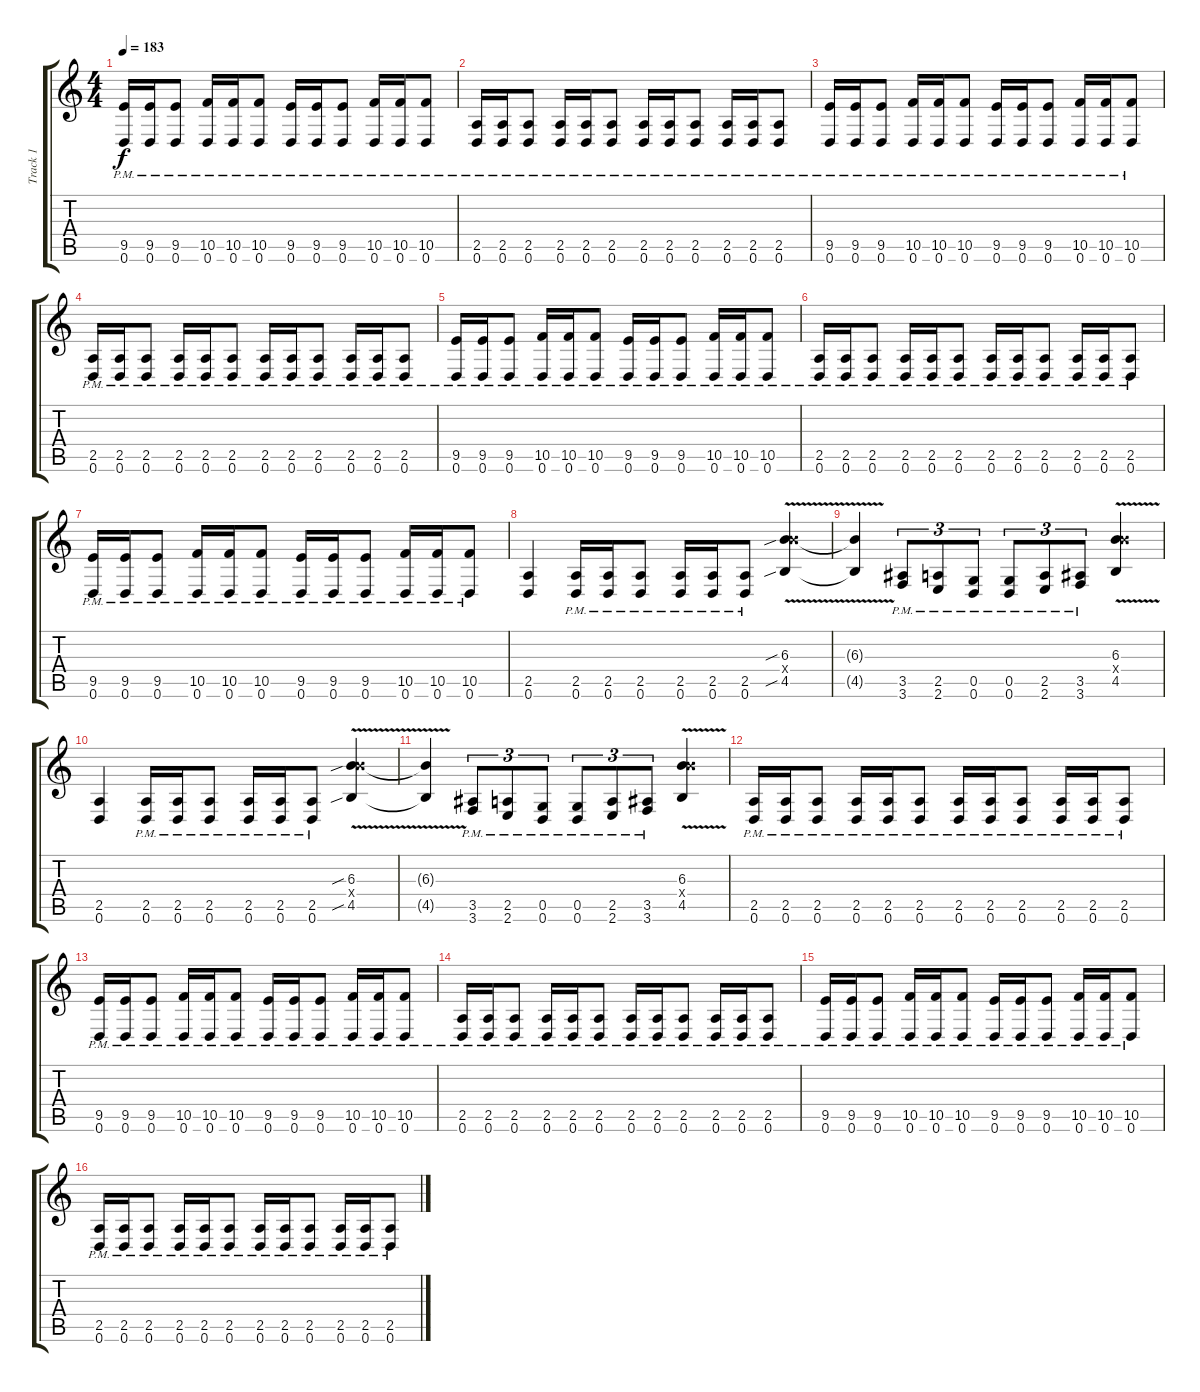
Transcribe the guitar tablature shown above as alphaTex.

\track ("Track 1" "Track 1") {instrument distortionguitar}
\staff {score tabs}
\tuning (D4 A3 F3 C3 G2 D2) {hide}
\ts (4 4)
\tempo 183
\clef g2
\ks c
(9.5{pm} 0.6{pm}).16{dy f} (9.5{pm} 0.6{pm}).16 (9.5{pm} 0.6{pm}).8 (10.5{pm} 0.6{pm}).16 (10.5{pm} 0.6{pm}).16 (10.5{pm} 0.6{pm}).8 (9.5{pm} 0.6{pm}).16 (9.5{pm} 0.6{pm}).16 (9.5{pm} 0.6{pm}).8 (10.5{pm} 0.6{pm}).16 (10.5{pm} 0.6{pm}).16 (10.5{pm} 0.6{pm}).8 |
(2.5{pm} 0.6{pm}).16 (2.5{pm} 0.6{pm}).16 (2.5{pm} 0.6{pm}).8 (2.5{pm} 0.6{pm}).16 (2.5{pm} 0.6{pm}).16 (2.5{pm} 0.6{pm}).8 (2.5{pm} 0.6{pm}).16 (2.5{pm} 0.6{pm}).16 (2.5{pm} 0.6{pm}).8 (2.5{pm} 0.6{pm}).16 (2.5{pm} 0.6{pm}).16 (2.5{pm} 0.6{pm}).8 |
(9.5{pm} 0.6{pm}).16 (9.5{pm} 0.6{pm}).16 (9.5{pm} 0.6{pm}).8 (10.5{pm} 0.6{pm}).16 (10.5{pm} 0.6{pm}).16 (10.5{pm} 0.6{pm}).8 (9.5{pm} 0.6{pm}).16 (9.5{pm} 0.6{pm}).16 (9.5{pm} 0.6{pm}).8 (10.5{pm} 0.6{pm}).16 (10.5{pm} 0.6{pm}).16 (10.5{pm} 0.6{pm}).8 |
(2.5{pm} 0.6{pm}).16 (2.5{pm} 0.6{pm}).16 (2.5{pm} 0.6{pm}).8 (2.5{pm} 0.6{pm}).16 (2.5{pm} 0.6{pm}).16 (2.5{pm} 0.6{pm}).8 (2.5{pm} 0.6{pm}).16 (2.5{pm} 0.6{pm}).16 (2.5{pm} 0.6{pm}).8 (2.5{pm} 0.6{pm}).16 (2.5{pm} 0.6{pm}).16 (2.5{pm} 0.6{pm}).8 |
(9.5{pm} 0.6{pm}).16 (9.5{pm} 0.6{pm}).16 (9.5{pm} 0.6{pm}).8 (10.5{pm} 0.6{pm}).16 (10.5{pm} 0.6{pm}).16 (10.5{pm} 0.6{pm}).8 (9.5{pm} 0.6{pm}).16 (9.5{pm} 0.6{pm}).16 (9.5{pm} 0.6{pm}).8 (10.5{pm} 0.6{pm}).16 (10.5{pm} 0.6{pm}).16 (10.5{pm} 0.6{pm}).8 |
(2.5{pm} 0.6{pm}).16 (2.5{pm} 0.6{pm}).16 (2.5{pm} 0.6{pm}).8 (2.5{pm} 0.6{pm}).16 (2.5{pm} 0.6{pm}).16 (2.5{pm} 0.6{pm}).8 (2.5{pm} 0.6{pm}).16 (2.5{pm} 0.6{pm}).16 (2.5{pm} 0.6{pm}).8 (2.5{pm} 0.6{pm}).16 (2.5{pm} 0.6{pm}).16 (2.5{pm} 0.6{pm}).8 |
(9.5{pm} 0.6{pm}).16 (9.5{pm} 0.6{pm}).16 (9.5{pm} 0.6{pm}).8 (10.5{pm} 0.6{pm}).16 (10.5{pm} 0.6{pm}).16 (10.5{pm} 0.6{pm}).8 (9.5{pm} 0.6{pm}).16 (9.5{pm} 0.6{pm}).16 (9.5{pm} 0.6{pm}).8 (10.5{pm} 0.6{pm}).16 (10.5{pm} 0.6{pm}).16 (10.5{pm} 0.6{pm}).8 |
(2.5 0.6).4 (2.5{pm} 0.6{pm}).16 (2.5{pm} 0.6{pm}).16 (2.5{pm} 0.6{pm}).8 (2.5{pm} 0.6{pm}).16 (2.5{pm} 0.6{pm}).16 (2.5{pm} 0.6{pm}).8 (6.3{v sib} 11.4{x} 4.5{v sib}).4 |
(6.3{t} 4.5{t}).4 (3.5{pm} 3.6{pm}).8{tu (3 2)} (2.5{pm} 2.6{pm}).8{tu (3 2)} (0.5{pm} 0.6{pm}).8{tu (3 2)} (0.5{pm} 0.6{pm}).8{tu (3 2)} (2.5{pm} 2.6{pm}).8{tu (3 2)} (3.5{pm} 3.6{pm}).8{tu (3 2)} (6.3{v} 11.4{x} 4.5{v}).4 |
(2.5 0.6).4 (2.5{pm} 0.6{pm}).16 (2.5{pm} 0.6{pm}).16 (2.5{pm} 0.6{pm}).8 (2.5{pm} 0.6{pm}).16 (2.5{pm} 0.6{pm}).16 (2.5{pm} 0.6{pm}).8 (6.3{v sib} 11.4{x} 4.5{v sib}).4 |
(6.3{t} 4.5{t}).4 (3.5{pm} 3.6{pm}).8{tu (3 2)} (2.5{pm} 2.6{pm}).8{tu (3 2)} (0.5{pm} 0.6{pm}).8{tu (3 2)} (0.5{pm} 0.6{pm}).8{tu (3 2)} (2.5{pm} 2.6{pm}).8{tu (3 2)} (3.5{pm} 3.6{pm}).8{tu (3 2)} (6.3{v} 11.4{x} 4.5{v}).4 |
(2.5{pm} 0.6{pm}).16 (2.5{pm} 0.6{pm}).16 (2.5{pm} 0.6{pm}).8 (2.5{pm} 0.6{pm}).16 (2.5{pm} 0.6{pm}).16 (2.5{pm} 0.6{pm}).8 (2.5{pm} 0.6{pm}).16 (2.5{pm} 0.6{pm}).16 (2.5{pm} 0.6{pm}).8 (2.5{pm} 0.6{pm}).16 (2.5{pm} 0.6{pm}).16 (2.5{pm} 0.6{pm}).8 |
(9.5{pm} 0.6{pm}).16 (9.5{pm} 0.6{pm}).16 (9.5{pm} 0.6{pm}).8 (10.5{pm} 0.6{pm}).16 (10.5{pm} 0.6{pm}).16 (10.5{pm} 0.6{pm}).8 (9.5{pm} 0.6{pm}).16 (9.5{pm} 0.6{pm}).16 (9.5{pm} 0.6{pm}).8 (10.5{pm} 0.6{pm}).16 (10.5{pm} 0.6{pm}).16 (10.5{pm} 0.6{pm}).8 |
(2.5{pm} 0.6{pm}).16 (2.5{pm} 0.6{pm}).16 (2.5{pm} 0.6{pm}).8 (2.5{pm} 0.6{pm}).16 (2.5{pm} 0.6{pm}).16 (2.5{pm} 0.6{pm}).8 (2.5{pm} 0.6{pm}).16 (2.5{pm} 0.6{pm}).16 (2.5{pm} 0.6{pm}).8 (2.5{pm} 0.6{pm}).16 (2.5{pm} 0.6{pm}).16 (2.5{pm} 0.6{pm}).8 |
(9.5{pm} 0.6{pm}).16 (9.5{pm} 0.6{pm}).16 (9.5{pm} 0.6{pm}).8 (10.5{pm} 0.6{pm}).16 (10.5{pm} 0.6{pm}).16 (10.5{pm} 0.6{pm}).8 (9.5{pm} 0.6{pm}).16 (9.5{pm} 0.6{pm}).16 (9.5{pm} 0.6{pm}).8 (10.5{pm} 0.6{pm}).16 (10.5{pm} 0.6{pm}).16 (10.5{pm} 0.6{pm}).8 |
(2.5{pm} 0.6{pm}).16 (2.5{pm} 0.6{pm}).16 (2.5{pm} 0.6{pm}).8 (2.5{pm} 0.6{pm}).16 (2.5{pm} 0.6{pm}).16 (2.5{pm} 0.6{pm}).8 (2.5{pm} 0.6{pm}).16 (2.5{pm} 0.6{pm}).16 (2.5{pm} 0.6{pm}).8 (2.5{pm} 0.6{pm}).16 (2.5{pm} 0.6{pm}).16 (2.5{pm} 0.6{pm}).8
